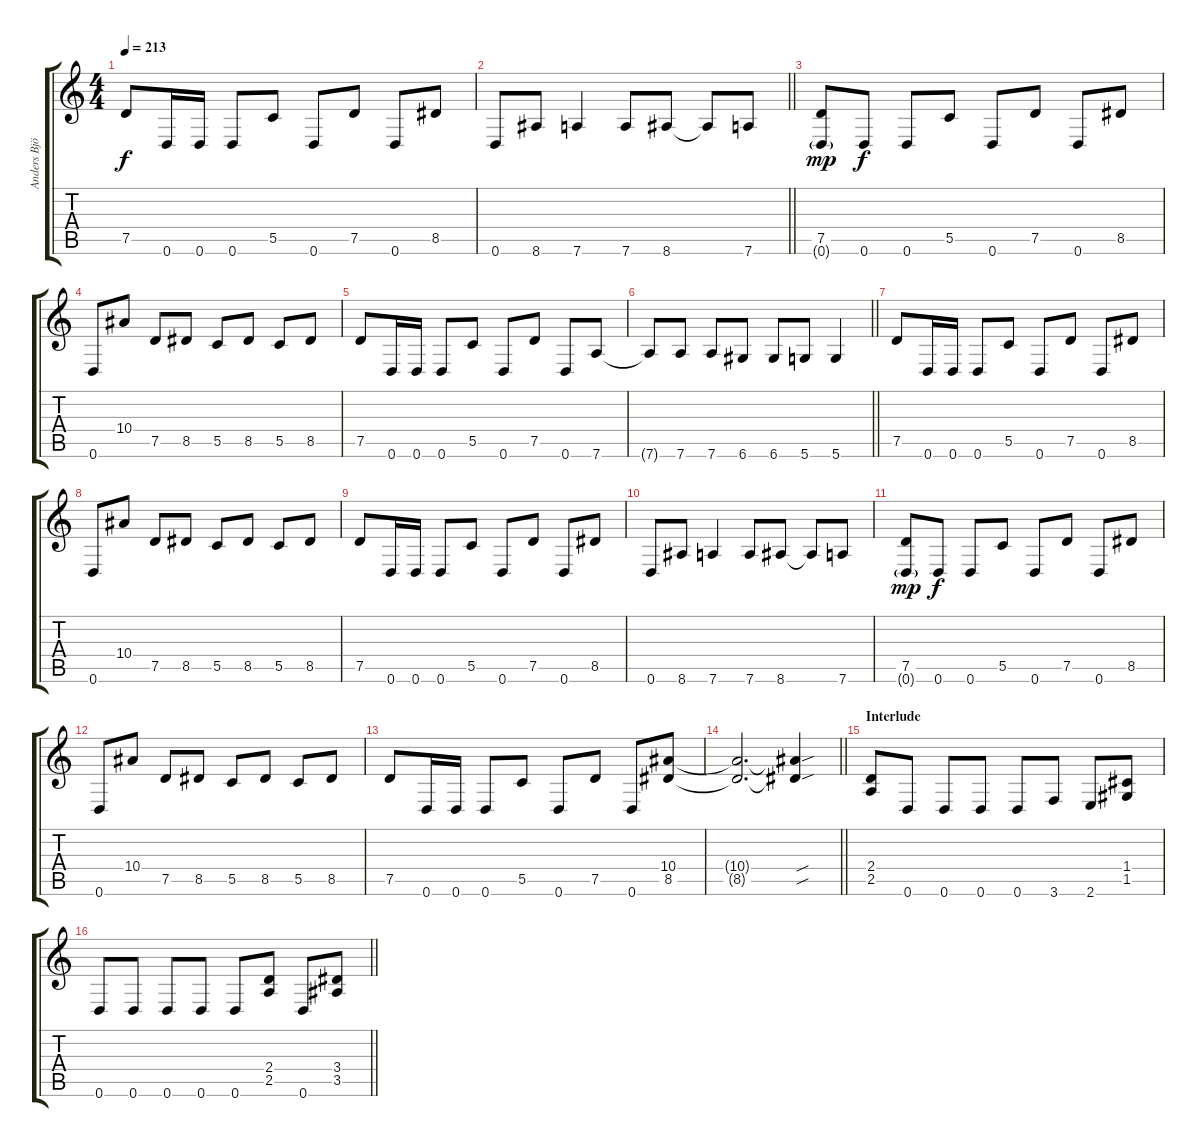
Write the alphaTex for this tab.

\track ("Anders Björler" "Anders Bjö") {instrument distortionguitar}
\staff {score tabs}
\tuning (D4 A3 F3 C3 G2 D2) {hide}
\ts (4 4)
\tempo 213
\clef g2
\ks c
7.5.8{dy f} 0.6.16 0.6.16 0.6.8 5.5.8 0.6.8 7.5.8 0.6.8 8.5.8 |
\barLineRight lightlight
0.6.8 8.6.8 7.6.4 7.6.8 8.6.8 8.6{t}.8 7.6.8 |
\section ("" "")
(7.5 0.6{g}).8{dy mp} 0.6.8{dy f} 0.6.8 5.5.8 0.6.8 7.5.8 0.6.8 8.5.8 |
0.6.8 10.4.8 7.5.8 8.5.8 5.5.8 8.5.8 5.5.8 8.5.8 |
7.5.8 0.6.16 0.6.16 0.6.8 5.5.8 0.6.8 7.5.8 0.6.8 7.6.8 |
\barLineRight lightlight
7.6{t}.8 7.6.8 7.6.8 6.6.8 6.6.8 5.6.8 5.6.4 |
\section ("" "")
7.5.8 0.6.16 0.6.16 0.6.8 5.5.8 0.6.8 7.5.8 0.6.8 8.5.8 |
0.6.8 10.4.8 7.5.8 8.5.8 5.5.8 8.5.8 5.5.8 8.5.8 |
7.5.8 0.6.16 0.6.16 0.6.8 5.5.8 0.6.8 7.5.8 0.6.8 8.5.8 |
0.6.8 8.6.8 7.6.4 7.6.8 8.6.8 8.6{t}.8 7.6.8 |
(7.5 0.6{g}).8{dy mp} 0.6.8{dy f} 0.6.8 5.5.8 0.6.8 7.5.8 0.6.8 8.5.8 |
0.6.8 10.4.8 7.5.8 8.5.8 5.5.8 8.5.8 5.5.8 8.5.8 |
7.5.8 0.6.16 0.6.16 0.6.8 5.5.8 0.6.8 7.5.8 0.6.8 (10.4 8.5).8 |
\barLineRight lightlight
(10.4{t} 8.5{t}).2{d} (10.4{sou t} 8.5{sou t}).4 |
\section ("" "Interlude")
(2.4 2.5).8 0.6.8 0.6.8 0.6.8 0.6.8 3.6.8 2.6.8 (1.4 1.5).8 |
\barLineRight lightlight
0.6.8 0.6.8 0.6.8 0.6.8 0.6.8 (2.4 2.5).8 0.6.8 (3.4 3.5).8
